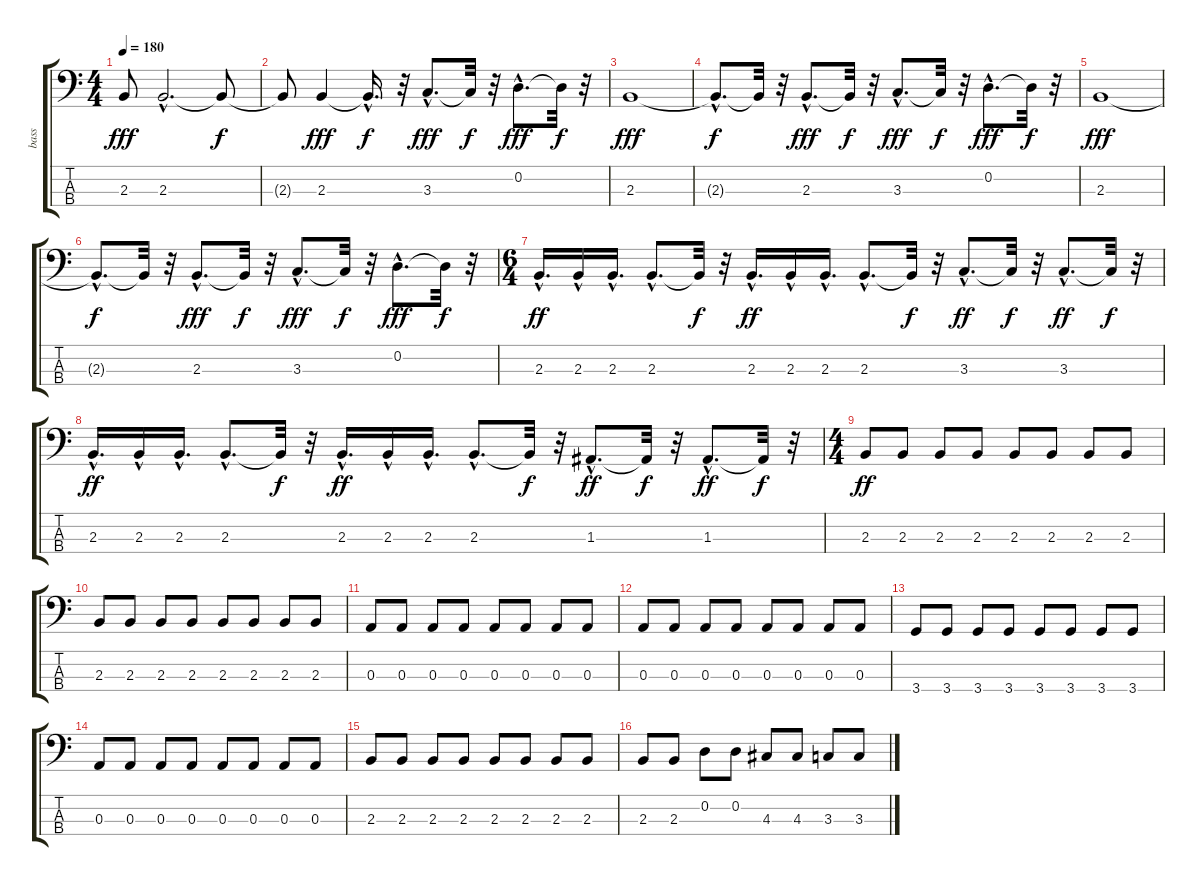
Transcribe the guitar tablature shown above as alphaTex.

\track ("bass" "bass") {instrument synthbass1}
\staff {score tabs}
\tuning (G2 D2 A1 E1) {hide}
\ts (4 4)
\tempo 180
\clef f4
\ks c
2.3.8{dy fff} 2.3{hac}.2{d} 2.3{t}.8{dy f} |
2.3{t}.8 2.3.4{dy fff} 2.3{hac t}.16{d dy f} r.32 3.3{hac}.8{d dy fff} 3.3{t}.32{dy f} r.32 0.2{hac}.8{d dy fff} 0.2{t}.32{dy f} r.32 |
2.3.1{dy fff} |
2.3{hac t}.8{d dy f} 2.3{t}.32 r.32 2.3{hac}.8{d dy fff} 2.3{t}.32{dy f} r.32 3.3{hac}.8{d dy fff} 3.3{t}.32{dy f} r.32 0.2{hac}.8{d dy fff} 0.2{t}.32{dy f} r.32 |
2.3.1{dy fff} |
2.3{hac t}.8{d dy f} 2.3{t}.32 r.32 2.3{hac}.8{d dy fff} 2.3{t}.32{dy f} r.32 3.3{hac}.8{d dy fff} 3.3{t}.32{dy f} r.32 0.2{hac}.8{d dy fff} 0.2{t}.32{dy f} r.32 |
\ts (6 4)
2.3{hac}.16{d dy ff} 2.3{hac}.16 2.3{hac}.16{d} 2.3{hac}.8{d} 2.3{t}.32{dy f} r.32 2.3{hac}.16{d dy ff} 2.3{hac}.16 2.3{hac}.16{d} 2.3{hac}.8{d} 2.3{t}.32{dy f} r.32 3.3{hac}.8{d dy ff} 3.3{t}.32{dy f} r.32 3.3{hac}.8{d dy ff} 3.3{t}.32{dy f} r.32 |
2.3{hac}.16{d dy ff} 2.3{hac}.16 2.3{hac}.16{d} 2.3{hac}.8{d} 2.3{t}.32{dy f} r.32 2.3{hac}.16{d dy ff} 2.3{hac}.16 2.3{hac}.16{d} 2.3{hac}.8{d} 2.3{t}.32{dy f} r.32 1.3{hac}.8{d dy ff} 1.3{t}.32{dy f} r.32 1.3{hac}.8{d dy ff} 1.3{t}.32{dy f} r.32 |
\ts (4 4)
2.3.8{dy ff} 2.3.8 2.3.8 2.3.8 2.3.8 2.3.8 2.3.8 2.3.8 |
2.3.8 2.3.8 2.3.8 2.3.8 2.3.8 2.3.8 2.3.8 2.3.8 |
0.3.8 0.3.8 0.3.8 0.3.8 0.3.8 0.3.8 0.3.8 0.3.8 |
0.3.8 0.3.8 0.3.8 0.3.8 0.3.8 0.3.8 0.3.8 0.3.8 |
3.4.8 3.4.8 3.4.8 3.4.8 3.4.8 3.4.8 3.4.8 3.4.8 |
0.3.8 0.3.8 0.3.8 0.3.8 0.3.8 0.3.8 0.3.8 0.3.8 |
2.3.8 2.3.8 2.3.8 2.3.8 2.3.8 2.3.8 2.3.8 2.3.8 |
2.3.8 2.3.8 0.2.8 0.2.8 4.3.8 4.3.8 3.3.8 3.3.8
